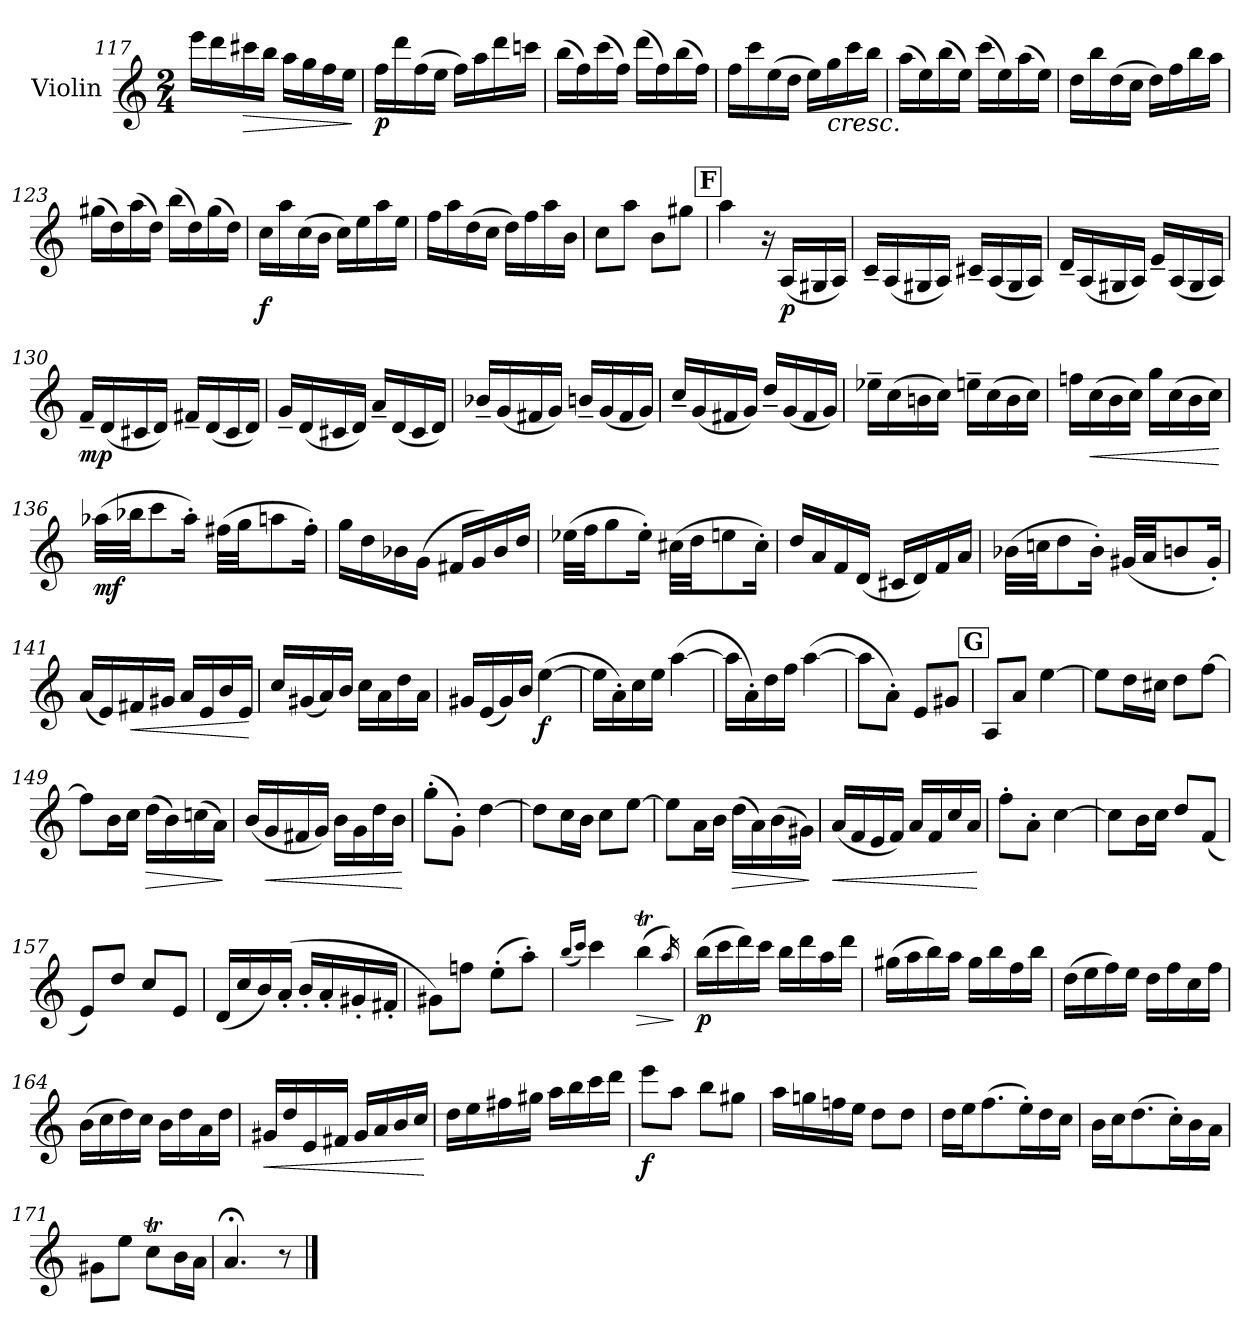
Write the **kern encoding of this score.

**kern	**dynam
*part1	*part1
*staff1	*staff1
*I"Violin	*
*I'Vln.	*
*clefG2	*
*k[]	*
*M2/4	*
=117	=117
16eee\LL	.
16ddd\	.
!	!LO:HP:b
16ccc#X\	>
16bb\JJ	.
16aa\LL	.
16gg\	.
16ff\	.
16ee\JJ	.
.	]
!!LO:LB:g=z
=118	=118
!	!LO:DY:b
16ff\LL	p
16ddd\	.
(>16ff\	.
16ee\JJ	.
16ff\LL)	.
16aa\	.
16ddd\	.
16cccn\JJ	.
=119	=119
(>16bb\LL	.
16ff\)	.
(>16ccc\	.
16ff\JJ)	.
(>16ddd\LL	.
16ff\)	.
(>16bb\	.
16ff\JJ)	.
=120	=120
16ff\LL	.
16ccc\	.
(>16ee\	.
16dd\JJ	.
16ee\LL)	.
!LO:TX:b:i:t=cresc.	!
16gg\	.
16ccc\	.
16bb\JJ	.
=121	=121
(>16aa\LL	.
16ee\)	.
(>16bb\	.
16ee\JJ)	.
(>16ccc\LL	.
16ee\)	.
(>16aa\	.
16ee\JJ)	.
=122	=122
16dd\LL	.
16bb\	.
(>16dd\	.
16cc\JJ	.
16dd\LL)	.
16ff\	.
16bb\	.
16aa\JJ	.
=123	=123
(>16gg#X\LL	.
16dd\)	.
(>16aa\	.
16dd\JJ)	.
(>16bb\LL	.
16dd\)	.
(>16gg#\	.
16dd\JJ)	.
!!LO:LB:g=z
=124	=124
!	!LO:DY:b
16cc\LL	f
16aa\	.
(>16cc\	.
16b\JJ	.
16cc\LL)	.
16ee\	.
16aa\	.
16ee\JJ	.
=125	=125
16ff\LL	.
16aa\	.
(>16dd\	.
16cc\JJ	.
16dd\LL)	.
16ff\	.
16aa\	.
16b\JJ	.
=126	=126
8cc\L	.
8aa\J	.
8b\L	.
8gg#X\J	.
!!LO:REH:place=s1:a:B:fs=14:t=F
=127	=127
4aa\	.
16r	.
!	!LO:DY:b
(<16A/LL	p
16G#X/	.
16A/JJ)	.
=128	=128
16c~/LL	.
(<16A/	.
16G#X/	.
16A/JJ)	.
16c#X~/LL	.
(<16A/	.
16G#/	.
16A/JJ)	.
=129	=129
16d~/LL	.
(<16A/	.
16G#X/	.
16A/JJ)	.
16e~/LL	.
(<16A/	.
16G#/	.
16A/JJ)	.
!!LO:PB:g=z
=130	=130
!	!LO:DY:b
16f~/LL	mp
(<16d/	.
16c#X/	.
16d/JJ)	.
16f#X~/LL	.
(<16d/	.
16c#/	.
16d/JJ)	.
=131	=131
16g~/LL	.
(<16d/	.
16c#X/	.
16d/JJ)	.
16a~/LL	.
(<16d/	.
16c#/	.
16d/JJ)	.
=132	=132
16b-X~/LL	.
(<16g/	.
16f#X/	.
16g/JJ)	.
16bn~/LL	.
(<16g/	.
16f#/	.
16g/JJ)	.
=133	=133
16cc~/LL	.
(<16g/	.
16f#X/	.
16g/JJ)	.
16dd~/LL	.
(<16g/	.
16f#/	.
16g/JJ)	.
=134	=134
16ee-X~\LL	.
(>16cc\	.
16bn\	.
16cc\JJ)	.
16een~\LL	.
(>16cc\	.
16b\	.
16cc\JJ)	.
!!LO:LB:g=z
=135	=135
16ffn\LL	.
!	!LO:HP:b
(>16cc\	<
16b\	.
16cc\JJ)	.
16gg\LL	.
(>16cc\	.
16b\	.
16cc\JJ)	.
.	[
=136	=136
!	!LO:DY:b
(>32aa-X\LLL	mf
32bb-X\JJ	.
8ccc\	.
16aa-'\Jk)	.
(>32ff#X\LLL	.
32gg\JJ	.
8aan\	.
16ff#'\Jk)	.
=137	=137
16gg\LL	.
16dd\	.
16b-X\	.
(>16g\JJ	.
16f#X/LL	.
16g/)	.
16b-/	.
16dd/JJ	.
=138	=138
(>32ee-X\LLL	.
32ff\JJ	.
8gg\	.
16ee-'\Jk)	.
(>32cc#X\LLL	.
32dd\JJ	.
8een\	.
16cc#'\Jk)	.
=139	=139
16dd/LL	.
16a/	.
16f/	.
(<16d/JJ	.
16c#X/LL	.
16d/)	.
16f/	.
16a/JJ	.
!!LO:LB:g=z
=140	=140
(>32b-X\LLL	.
32ccn\JJ	.
8dd\	.
16b-'\Jk)	.
(<32g#X/LLL	.
32a/JJ	.
8bn/	.
16g#'/Jk)	.
=141	=141
(<16a/LL	.
16e/)	.
!	!LO:HP:b
16f#X/	<
16g#X/JJ	.
16a/LL	.
16e/	.
16b/	.
16e/JJ	.
.	[
=142	=142
16cc/LL	.
(<16g#X/	.
16a/)	.
16b/JJ	.
16cc\LL	.
16a\	.
16dd\	.
16a\JJ	.
=143	=143
16g#X/LL	.
(<16e/	.
16g#/)	.
16b/JJ	.
!	!LO:DY:b
(>[4ee\	f
=144	=144
16ee\LL]	.
16a'\)	.
16cc\	.
16ee\JJ	.
(>[4aa\	.
=145	=145
16aa\LL]	.
16a'\)	.
16dd\	.
16ff\JJ	.
(>[4aa\	.
=146	=146
8aa\L]	.
8a'\J)	.
8e/L	.
8g#X/J	.
!!LO:LB:g=z
!!LO:REH:place=s1:a:B:fs=14:t=G
=147	=147
8A/L	.
8a/J	.
[4ee\	.
=148	=148
8ee\L]	.
16dd\L	.
16cc#X\JJ	.
8dd\L	.
[8ff\J	.
=149	=149
8ff\L]	.
16b\L	.
16cc\JJ	.
!	!LO:HP:b
(>16dd\LL	>
16b\)	.
(>16ccn\	.
16a\JJ)	.
.	]
=150	=150
(<16b/LL	.
!	!LO:HP:b
16g/	<
16f#X/	.
16g/JJ)	.
16b\LL	.
16g\	.
16dd\	.
16b\JJ	.
.	[
=151	=151
(>8gg'\L	.
8g'\J)	.
[4dd\	.
=152	=152
8dd\L]	.
16cc\L	.
16b\JJ	.
8cc\L	.
[8ee\J	.
=153	=153
8ee\L]	.
16a\L	.
16b\JJ	.
!	!LO:HP:b
(>16dd\LL	>
16a\)	.
(>16b\	.
16g#X\JJ)	.
.	]
=154	=154
!	!LO:HP:b
(<16a/LL	<
16f/	.
16e/	.
16f/JJ)	.
16a/LL	.
16f/	.
16cc/	.
16a/JJ	.
.	[
!!LO:LB:g=z
=155	=155
8ff'\L	.
8a'\J	.
[4cc\	.
=156	=156
8cc\L]	.
16b\L	.
16cc\JJ	.
8dd/L	.
(<8f/J	.
=157	=157
8e/L)	.
8dd/J	.
8cc/L	.
8e/J	.
=158	=158
(<16d/LL	.
16cc/	.
16b/)	.
(<16a'/JJ	.
16b'/LL	.
16a'/	.
16g#X'/	.
16f#X'/JJ	.
=159	=159
8g#X\L)	.
8ffn\J	.
(>8ee'\L	.
8aa'\J)	.
=160	=160
(<16qbb/LL	.
16qccc/JJ)	.
4ccc\	.
!	!LO:HP:b
(>4bbt\	>
16qaa/)	.
.	]
=161	=161
!	!LO:DY:b
(>16bb\LL	p
16ccc\	.
16ddd\)	.
16ccc\JJ	.
16bb\LL	.
16ddd\	.
16aa\	.
16ddd\JJ	.
!!LO:LB:g=z
=162	=162
(>16gg#X\LL	.
16aa\	.
16bb\)	.
16aa\JJ	.
16gg#\LL	.
16bb\	.
16ff\	.
16bb\JJ	.
=163	=163
(>16dd\LL	.
16ee\	.
16ff\)	.
16ee\JJ	.
16dd\LL	.
16ff\	.
16cc\	.
16ff\JJ	.
=164	=164
(>16b\LL	.
16cc\	.
16dd\)	.
16cc\JJ	.
16b\LL	.
16dd\	.
16a\	.
16dd\JJ	.
=165	=165
!	!LO:HP:b
16g#X/LL	<
16dd/	.
16e/	.
16f#X/JJ	.
16g#/LL	.
16a/	.
16b/	.
16cc/JJ	.
.	[
=166	=166
16dd\LL	.
16ee\	.
16ff#X\	.
16gg#X\JJ	.
16aa\LL	.
16bb\	.
16ccc\	.
16ddd\JJ	.
!!LO:LB:g=z
=167	=167
!	!LO:DY:b
8eee\L	f
8aa\J	.
8bb\L	.
8gg#X\J	.
=168	=168
16aa\LL	.
16ggn\	.
16ffn\	.
16ee\JJ	.
8dd\L	.
8dd\J	.
=169	=169
16dd\LL	.
16ee\J	.
(>8.ff\	.
16ee'\L)	.
16dd\	.
16cc\JJ	.
=170	=170
16b\LL	.
16cc\J	.
(>8.dd\	.
16cc'\L)	.
16b\	.
16a\JJ	.
=171	=171
8g#X\L	.
8ee\J	.
8ccT\L	.
16b\L	.
16a\JJ	.
=172	=172
4.a;</	.
8r	.
==	==
*-	*-
